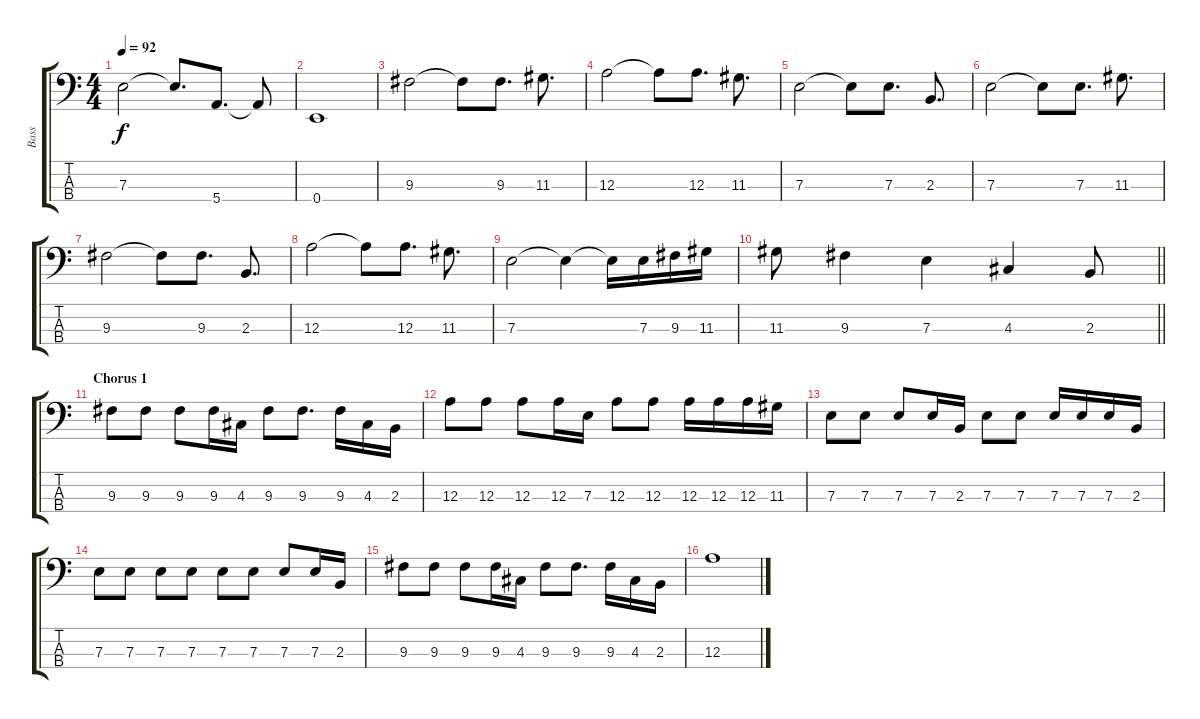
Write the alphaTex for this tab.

\track ("Bass" "Bass") {instrument electricbassfinger}
\staff {score tabs}
\tuning (G2 D2 A1 E1) {hide}
\ts (4 4)
\tempo 92
\clef f4
\ks c
7.3.2{dy f} 7.3{t}.8{d} 5.4.8{d} 5.4{t}.8 |
0.4.1 |
9.3.2 9.3{t}.8 9.3.8{d} 11.3.8{d} |
12.3.2 12.3{t}.8 12.3.8{d} 11.3.8{d} |
7.3.2 7.3{t}.8 7.3.8{d} 2.3.8{d} |
7.3.2 7.3{t}.8 7.3.8{d} 11.3.8{d} |
9.3.2 9.3{t}.8 9.3.8{d} 2.3.8{d} |
12.3.2 12.3{t}.8 12.3.8{d} 11.3.8{d} |
7.3.2 7.3{t}.4 7.3{t}.16 7.3.16 9.3.16 11.3.16 |
\barLineRight lightlight
11.3.8 9.3.4 7.3.4 4.3.4 2.3.8 |
\section ("" "Chorus 1")
9.3.8 9.3.8 9.3.8 9.3.16 4.3.16 9.3.8 9.3.8{d} 9.3.16 4.3.16 2.3.16 |
12.3.8 12.3.8 12.3.8 12.3.16 7.3.16 12.3.8 12.3.8 12.3.16 12.3.16 12.3.16 11.3.16 |
7.3.8 7.3.8 7.3.8 7.3.16 2.3.16 7.3.8 7.3.8 7.3.16 7.3.16 7.3.16 2.3.16 |
7.3.8 7.3.8 7.3.8 7.3.8 7.3.8 7.3.8 7.3.8 7.3.16 2.3.16 |
9.3.8 9.3.8 9.3.8 9.3.16 4.3.16 9.3.8 9.3.8{d} 9.3.16 4.3.16 2.3.16 |
12.3.1
